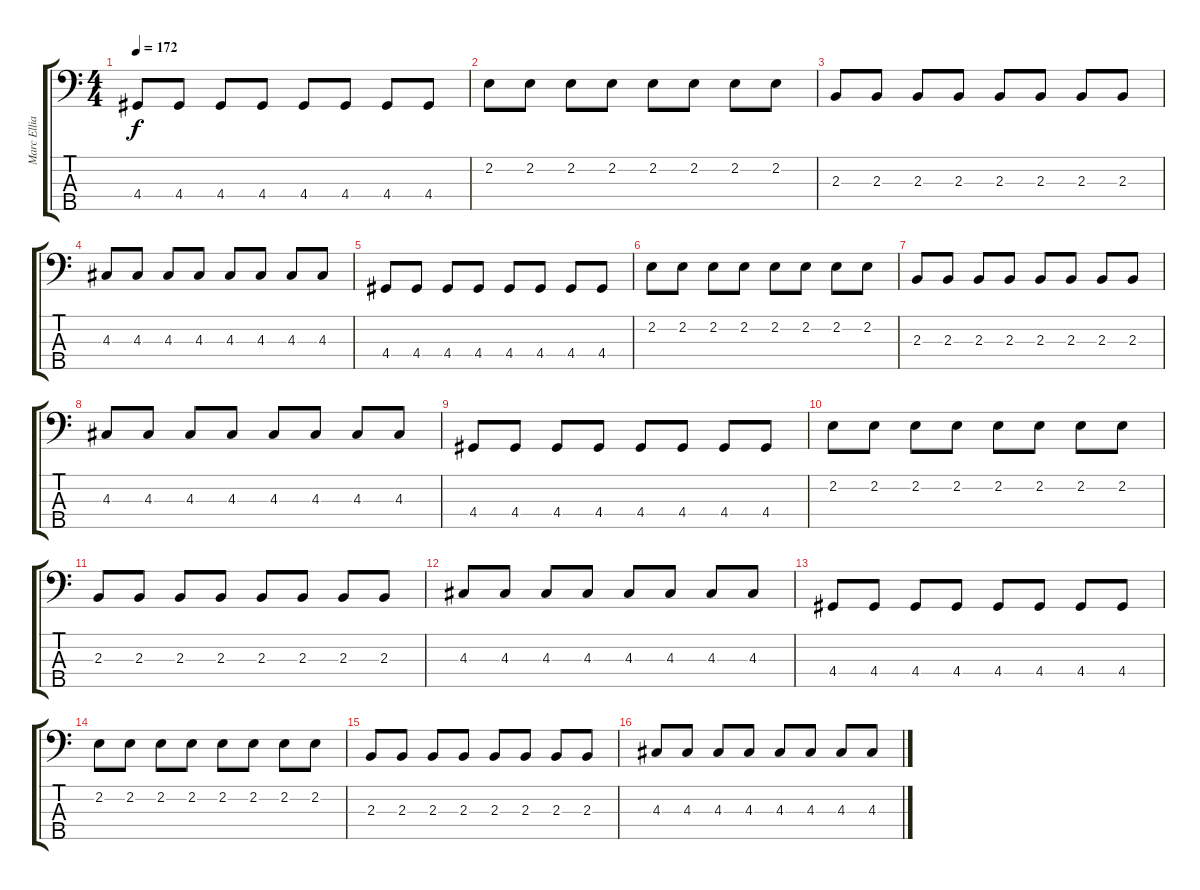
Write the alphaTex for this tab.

\track ("Marc Elliard" "Marc Ellia") {instrument electricbassfinger}
\staff {score tabs}
\tuning (G2 D2 A1 E1 B0) {hide}
\ts (4 4)
\tempo 172
\clef f4
\ks c
4.4.8{dy f} 4.4.8 4.4.8 4.4.8 4.4.8 4.4.8 4.4.8 4.4.8 |
2.2.8 2.2.8 2.2.8 2.2.8 2.2.8 2.2.8 2.2.8 2.2.8 |
2.3.8 2.3.8 2.3.8 2.3.8 2.3.8 2.3.8 2.3.8 2.3.8 |
4.3.8 4.3.8 4.3.8 4.3.8 4.3.8 4.3.8 4.3.8 4.3.8 |
4.4.8 4.4.8 4.4.8 4.4.8 4.4.8 4.4.8 4.4.8 4.4.8 |
2.2.8 2.2.8 2.2.8 2.2.8 2.2.8 2.2.8 2.2.8 2.2.8 |
2.3.8 2.3.8 2.3.8 2.3.8 2.3.8 2.3.8 2.3.8 2.3.8 |
4.3.8 4.3.8 4.3.8 4.3.8 4.3.8 4.3.8 4.3.8 4.3.8 |
4.4.8 4.4.8 4.4.8 4.4.8 4.4.8 4.4.8 4.4.8 4.4.8 |
2.2.8 2.2.8 2.2.8 2.2.8 2.2.8 2.2.8 2.2.8 2.2.8 |
2.3.8 2.3.8 2.3.8 2.3.8 2.3.8 2.3.8 2.3.8 2.3.8 |
4.3.8 4.3.8 4.3.8 4.3.8 4.3.8 4.3.8 4.3.8 4.3.8 |
4.4.8 4.4.8 4.4.8 4.4.8 4.4.8 4.4.8 4.4.8 4.4.8 |
2.2.8 2.2.8 2.2.8 2.2.8 2.2.8 2.2.8 2.2.8 2.2.8 |
2.3.8 2.3.8 2.3.8 2.3.8 2.3.8 2.3.8 2.3.8 2.3.8 |
4.3.8 4.3.8 4.3.8 4.3.8 4.3.8 4.3.8 4.3.8 4.3.8
